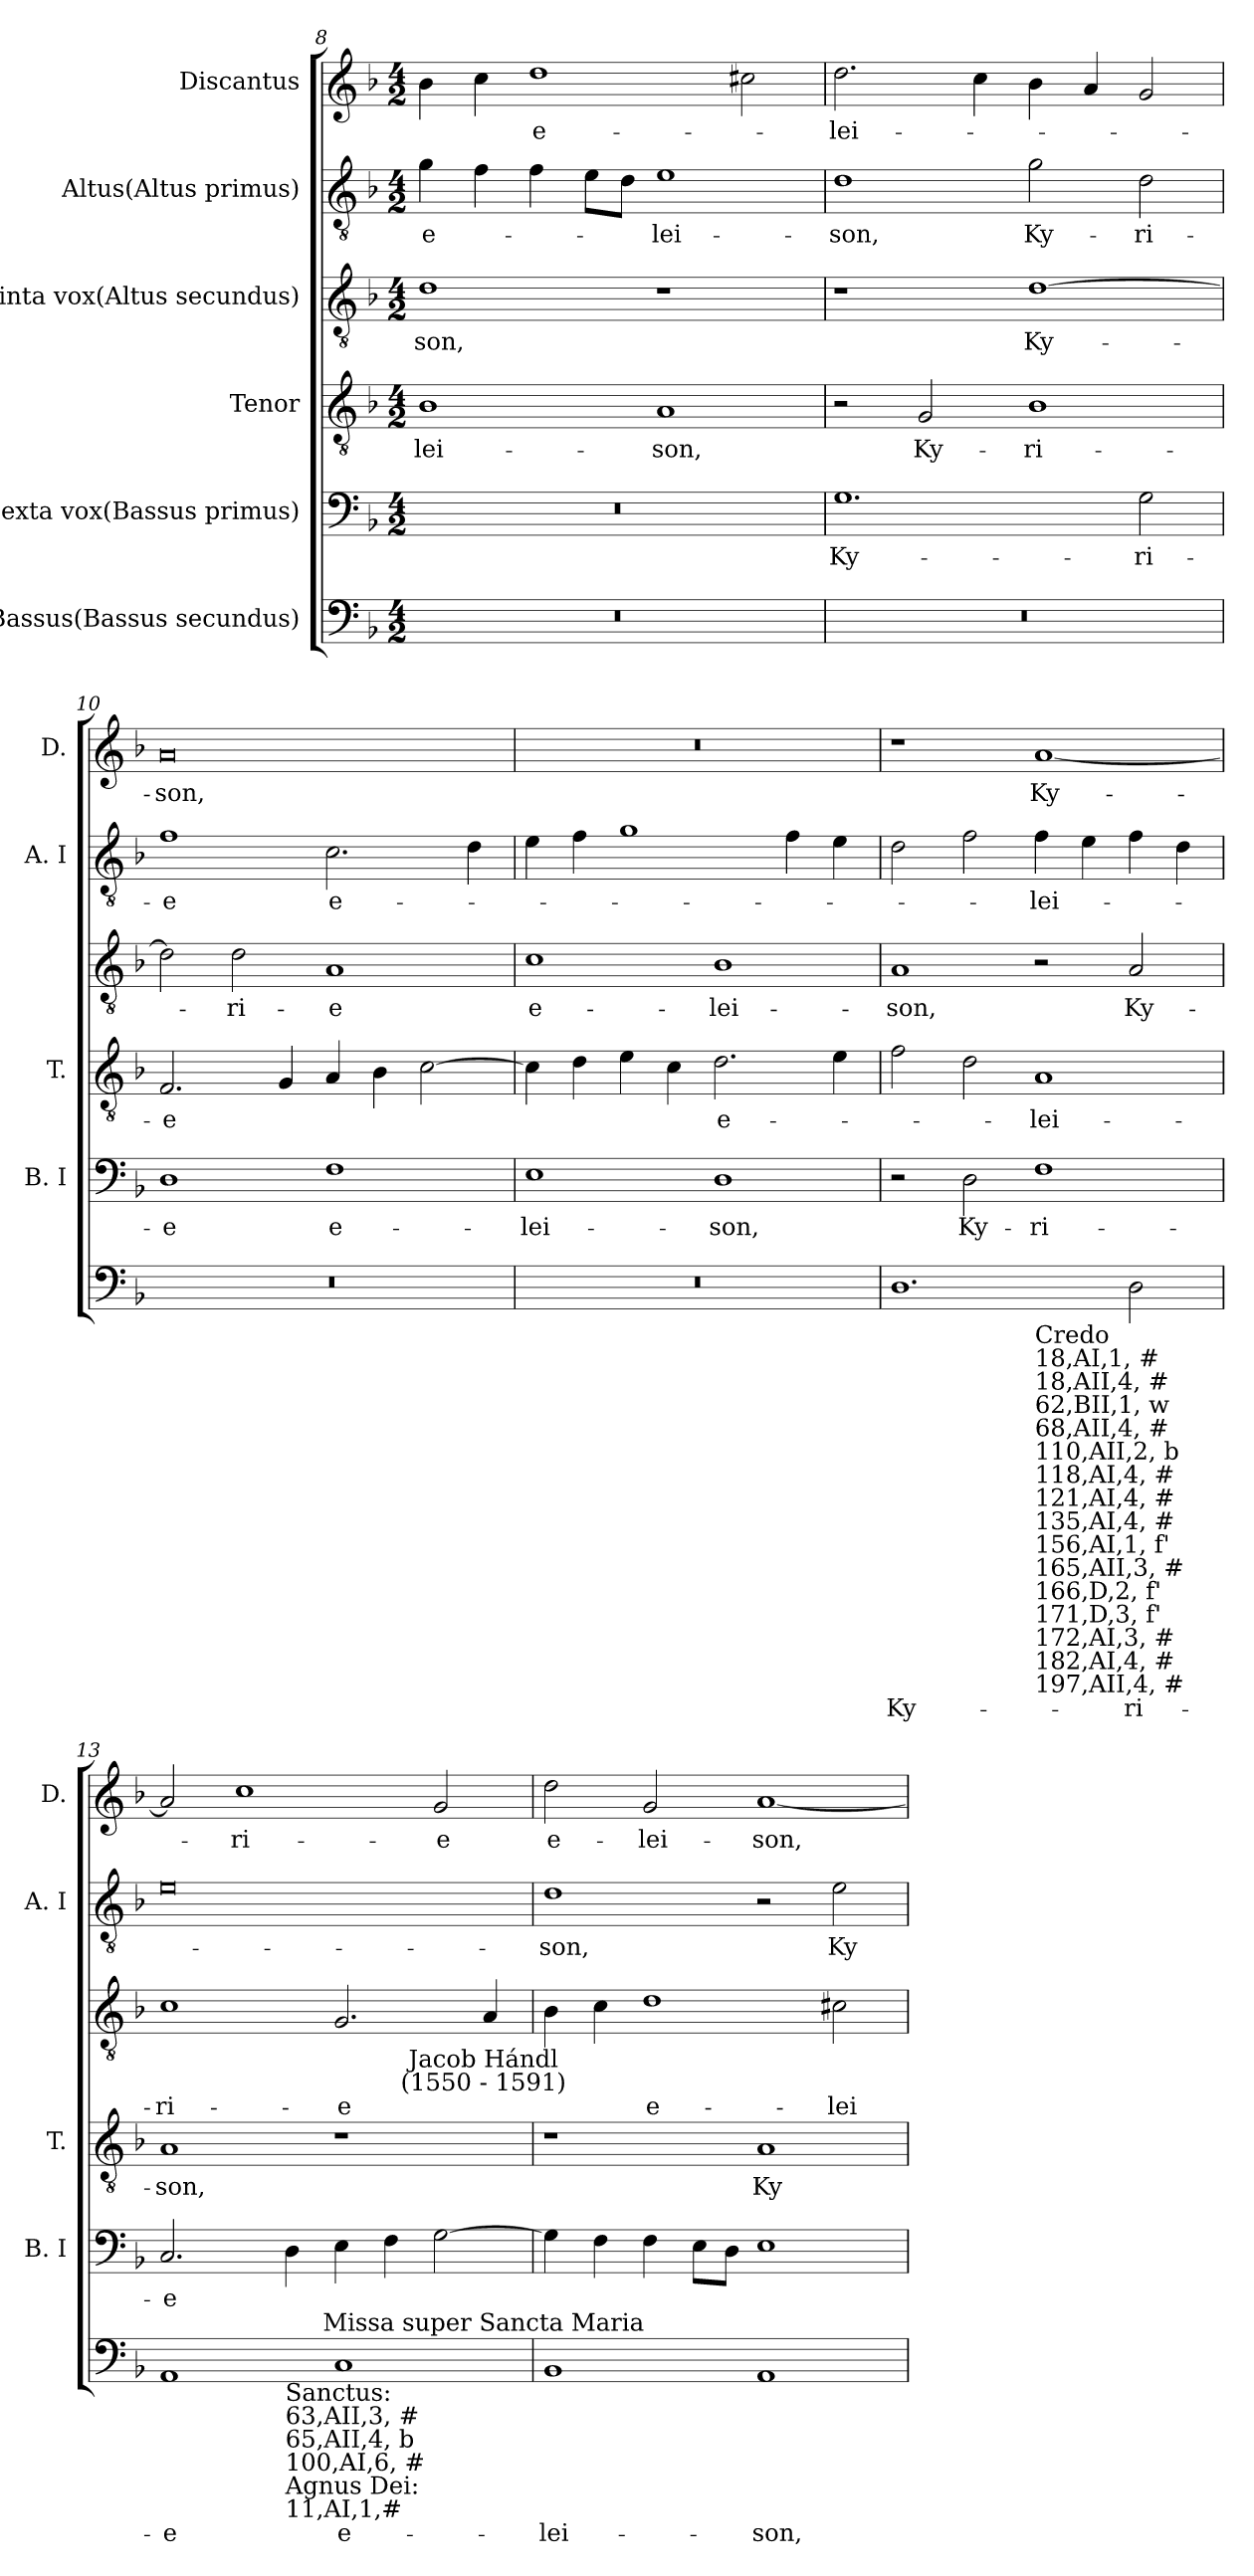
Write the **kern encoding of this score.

**kern	**text	**kern	**text	**kern	**text	**kern	**text	**kern	**text	**kern	**text
*part6	*part6	*part5	*part5	*part4	*part4	*part3	*part3	*part2	*part2	*part1	*part1
*staff6	*staff6	*staff5	*staff5	*staff4	*staff4	*staff3	*staff3	*staff2	*staff2	*staff1	*staff1
*I"Bassus(Bassus secundus)	*	*I"Sexta vox(Bassus primus)	*	*I"Tenor	*	*I"Quinta vox(Altus secundus)	*	*I"Altus(Altus primus)	*	*I"Discantus	*
*	*	*I'B. I	*	*I'T.	*	*	*	*I'A. I	*	*I'D.	*
*clefF4	*	*clefF4	*	*clefGv2	*	*clefGv2	*	*clefGv2	*	*clefG2	*
*	*	*	*	*ITrd7c12	*	*ITrd7c12	*	*ITrd7c12	*	*	*
*k[b-]	*	*k[b-]	*	*k[b-]	*	*k[b-]	*	*k[b-]	*	*k[b-]	*
*d:	*	*d:	*	*d:	*	*d:	*	*d:	*	*d:	*
*M4/2	*	*M4/2	*	*M4/2	*	*M4/2	*	*M4/2	*	*M4/2	*
=8	=8	=8	=8	=8	=8	=8	=8	=8	=8	=8	=8
!LO:N:vis=1	!	!LO:N:vis=1	!	!	!LO:LY:b	!	!LO:LY:b	!	!LO:LY:b	!	!
0r	.	0r	.	1BB-	-lei-	1D	-son,	4G\	e-	4b-\	.
.	.	.	.	.	.	.	.	4F\	.	4cc\	.
!	!	!	!	!	!	!	!	!	!	!	!LO:LY:b
.	.	.	.	.	.	.	.	4F\	.	1dd	e-
.	.	.	.	.	.	.	.	8E\L	.	.	.
.	.	.	.	.	.	.	.	8D\J	.	.	.
!	!	!	!	!	!LO:LY:b	!	!	!	!LO:LY:b	!	!
.	.	.	.	1AA	-son,	1r	.	1E	-lei-	.	.
.	.	.	.	.	.	.	.	.	.	2cc#X\	.
=9	=9	=9	=9	=9	=9	=9	=9	=9	=9	=9	=9
!LO:N:vis=1	!	!	!LO:LY:b	!	!	!	!	!	!LO:LY:b	!	!LO:LY:b
0r	.	1.G	Ky-	2r	.	1r	.	1D	-son,	2.dd\	-lei-
!	!	!	!	!	!LO:LY:b	!	!	!	!	!	!
.	.	.	.	2GG/	Ky-	.	.	.	.	.	.
.	.	.	.	.	.	.	.	.	.	4cc\	.
!	!	!	!	!	!LO:LY:b	!	!LO:LY:b	!	!LO:LY:b	!	!
.	.	.	.	1BB-	-ri-	[>1D	Ky-	2G\	Ky-	4b-\	.
.	.	.	.	.	.	.	.	.	.	4a/	.
!	!	!	!LO:LY:b	!	!	!	!	!	!LO:LY:b	!	!
.	.	2G\	-ri-	.	.	.	.	2D\	-ri-	2g/	.
=10	=10	=10	=10	=10	=10	=10	=10	=10	=10	=10	=10
!LO:N:vis=1	!	!	!LO:LY:b	!	!LO:LY:b	!	!	!	!LO:LY:b	!	!LO:LY:b
0r	.	1D	-e	2.FF/	-e	2D\]	.	1F	-e	0a	-son,
!	!	!	!	!	!	!	!LO:LY:b	!	!	!	!
.	.	.	.	.	.	2D\	-ri-	.	.	.	.
.	.	.	.	4GG/	.	.	.	.	.	.	.
!	!	!	!LO:LY:b	!	!	!	!LO:LY:b	!	!LO:LY:b	!	!
.	.	1F	e-	4AA/	.	1AA	-e	2.C\	e-	.	.
.	.	.	.	4BB-\	.	.	.	.	.	.	.
.	.	.	.	[>2C\	.	.	.	.	.	.	.
.	.	.	.	.	.	.	.	4D\	.	.	.
=11	=11	=11	=11	=11	=11	=11	=11	=11	=11	=11	=11
!LO:N:vis=1	!	!	!LO:LY:b	!	!	!	!LO:LY:b	!	!	!LO:N:vis=1	!
0r	.	1E	-lei-	4C\]	.	1C	e-	4E\	.	0r	.
.	.	.	.	4D\	.	.	.	4F\	.	.	.
.	.	.	.	4E\	.	.	.	1G	.	.	.
.	.	.	.	4C\	.	.	.	.	.	.	.
!	!	!	!LO:LY:b	!	!LO:LY:b	!	!LO:LY:b	!	!	!	!
.	.	1D	-son,	2.D\	e-	1BB-	-lei-	.	.	.	.
.	.	.	.	.	.	.	.	4F\	.	.	.
.	.	.	.	4E\	.	.	.	4E\	.	.	.
!!LO:PB:g=z
=12	=12	=12	=12	=12	=12	=12	=12	=12	=12	=12	=12
!LO:TX:b:t=All punctuation in the underlay save for the final full stops of sections is editorial. Ditto marks have been expanded using\nitalic text, missing text (probably indicating missing ditto marks) is provided within editorial square brackets.	!	!	!	!	!	!	!	!	!	!	!
!LO:TX:b:t=Critical comments&colon; Comprised of source readings not retained in the Edition. Given in the order bar, part, object,\ncomment. The Helmholtz system is used to denote pitch.\nKyrie&colon;\n12,BI,6, #\n18,AI,1, #\n21,D,4, #\n24,AII,4, #\n73,AII,4, #\nGloria&colon;\n38,AI,4, #\n54,AI,3, #\n61,AI,4, #\n64,D,3, a'	!	!	!	!	!	!	!	!	!	!	!
!	!LO:LY:b	!	!	!	!	!	!LO:LY:b	!	!	!	!
*^	*	*	*	*	*	*	*	*	*	*	*
1.D	1ryy	Ky-	2r	.	2F\	.	1AA	-son,	2D\	.	1r	.
!	!	!	!	!LO:LY:b	!	!	!	!	!	!	!	!
.	.	.	2D\	Ky-	2D\	.	.	.	2F\	.	.	.
!	!LO:TX:b:t=Credo\n18,AI,1, #\n18,AII,4, #\n62,BII,1, w\n68,AII,4, #\n110,AII,2, b\n118,AI,4, #\n121,AI,4, #\n135,AI,4, #\n156,AI,1, f'\n165,AII,3, #\n166,D,2, f'\n171,D,3, f'\n172,AI,3, #\n182,AI,4, #\n197,AII,4, #	!	!	!	!	!	!	!	!	!	!	!
!	!	!	!	!LO:LY:b	!	!LO:LY:b	!	!	!	!LO:LY:b	!	!LO:LY:b
.	1ryy	.	1F	-ri-	1AA	-lei-	2r	.	4F\	-lei-	[<1a	Ky-
.	.	.	.	.	.	.	.	.	4E\	.	.	.
!	!	!LO:LY:b	!	!	!	!	!	!LO:LY:b	!	!	!	!
2D\	.	-ri-	.	.	.	.	2AA/	Ky-	4F\	.	.	.
.	.	.	.	.	.	.	.	.	4D\	.	.	.
=13	=13	=13	=13	=13	=13	=13	=13	=13	=13	=13	=13	=13
!	!	!LO:LY:b	!	!LO:LY:b	!	!LO:LY:b	!	!LO:LY:b	!	!	!	!
1AA	2.ryy	-e	2.C/	-e	1AA	-son,	1C	-ri-	0E	.	2a/]	.
!	!	!	!	!	!	!	!	!	!	!	!	!LO:LY:b
.	.	.	.	.	.	.	.	.	.	.	1cc	-ri-
!	!LO:TX:b:t=Sanctus&colon;\n63,AII,3, #\n65,AII,4, b\n100,AI,6, #\nAgnus Dei&colon;\n11,AI,1,#	!	!	!	!	!	!	!	!	!	!	!
.	1ryy	.	4D\	.	.	.	.	.	.	.	.	.
!	!	!LO:LY:b	!	!	!	!	!	!LO:LY:b	!	!	!	!
1C	.	e-	4E\	.	1r	.	2.GG/	-e	.	.	.	.
.	.	.	4F\	.	.	.	.	.	.	.	.	.
!	!	!	!	!	!	!	!	!	!	!	!	!LO:LY:b
.	.	.	[>2G\	.	.	.	.	.	.	.	2g/	-e
!	!	!	!	!	!	!	!LO:TX:b:cj:t=Jacob Hándl\n(1550 - 1591)	!	!	!	!	!
!	!LO:TX:a:cj:t=Missa super Sancta Maria	!	!	!	!	!	!	!	!	!	!	!
.	4ryy	.	.	.	.	.	4AA/	.	.	.	.	.
=14	=14	=14	=14	=14	=14	=14	=14	=14	=14	=14	=14	=14
!LO:TX:b:cj:t=à6	!	!	!	!	!	!	!	!	!	!	!	!
!	!	!LO:LY:b	!	!	!	!	!	!	!	!LO:LY:b	!	!LO:LY:b
*v	*v	*	*	*	*	*	*	*	*	*	*	*
1BB-	-lei-	4G\]	.	1r	.	4BB-\	.	1D	-son,	2dd\	e-
.	.	4F\	.	.	.	4C\	.	.	.	.	.
!	!	!	!	!	!	!	!LO:LY:b	!	!	!	!LO:LY:b
.	.	4F\	.	.	.	1D	e-	.	.	2g/	-lei-
.	.	8E\L	.	.	.	.	.	.	.	.	.
.	.	8D\J	.	.	.	.	.	.	.	.	.
!	!LO:LY:b	!	!	!	!LO:LY:b	!	!	!	!	!	!LO:LY:b
1AA	-son,	1E	.	1AA	Ky-	.	.	2r	.	[<1a	-son,
!	!	!	!	!	!	!	!LO:LY:b	!	!LO:LY:b	!	!
.	.	.	.	.	.	2C#X\	-lei-	2E\	Ky-	.	.
=	=	=	=	=	=	=	=	=	=	=	=
*-	*-	*-	*-	*-	*-	*-	*-	*-	*-	*-	*-
